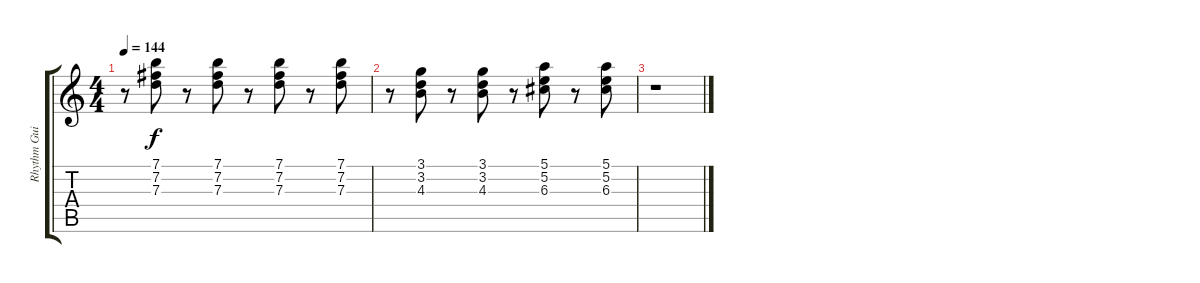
\track ("Rhythm Guitar 2" "Rhythm Gui") {instrument overdrivenguitar}
\staff {score tabs}
\tuning (E4 B3 G3 D3 A2 E2) {hide}
\ts (4 4)
\tempo 144
\clef g2
\ks c
r.8{dy f volume 3} (7.1 7.2 7.3).8 r.8 (7.1 7.2 7.3).8 r.8 (7.1 7.2 7.3).8 r.8 (7.1 7.2 7.3).8 |
r.8{volume 2} (3.1 3.2 4.3).8 r.8 (3.1 3.2 4.3).8 r.8 (5.1 5.2 6.3).8 r.8 (5.1 5.2 6.3).8 |
r.1
